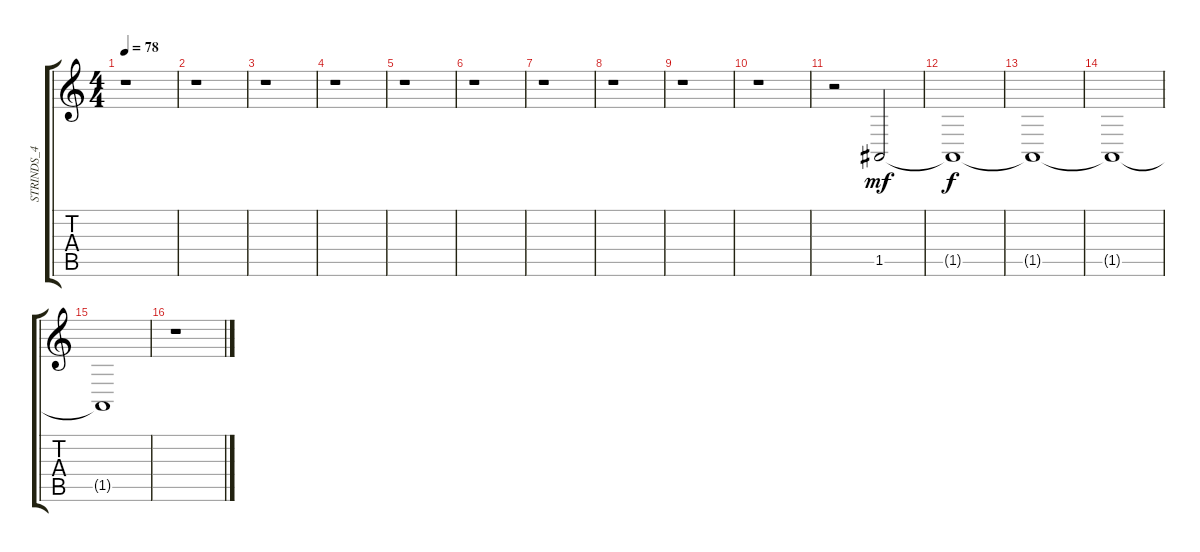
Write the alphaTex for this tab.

\track ("STRINDS_4" "STRINDS_4") {instrument stringensemble1}
\staff {score tabs}
\tuning (E4 B3 G3 D3 A2 E2) {hide}
\ts (4 4)
\tempo 78
\clef g2
\ks c
r.1{dy f} |
r.1 |
r.1 |
r.1 |
r.1 |
r.1 |
r.1 |
r.1 |
r.1 |
r.1 |
r.2 1.5.2{dy mf balance 7} |
1.5{t}.1{dy f} |
1.5{t}.1 |
1.5{t}.1 |
1.5{t}.1 |
r.1
